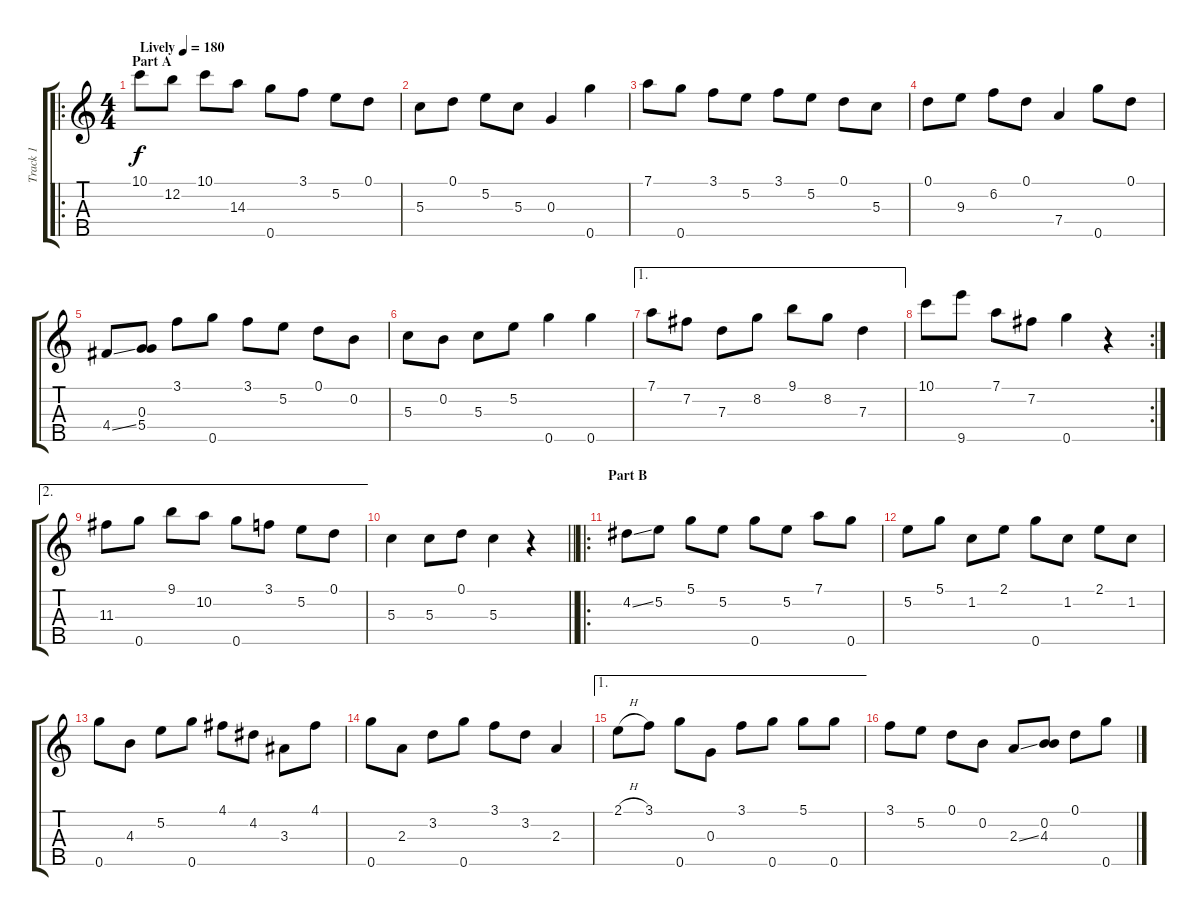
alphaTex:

\track ("Track 1" "Track 1") {instrument banjo}
\staff {score tabs}
\tuning (D4 B3 G3 D3 G4) {hide}
\displaytranspose 12
\ro
\ts (4 4)
\section ("" "Part A")
\tempo (180 "Lively")
\clef g2
\ks c
10.1.8{dy f instrument banjo} 12.2.8 10.1.8 14.3.8 0.5.8 3.1.8 5.2.8 0.1.8 |
5.3.8 0.1.8 5.2.8 5.3.8 0.3.4 0.5.4 |
7.1.8 0.5.8 3.1.8 5.2.8 3.1.8 5.2.8 0.1.8 5.3.8 |
0.1.8 9.3.8 6.2.8 0.1.8 7.4.4 0.5.8 0.1.8 |
4.4{ss}.8 (0.3 5.4).8 3.1.8 0.5.8 3.1.8 5.2.8 0.1.8 0.2.8 |
5.3.8 0.2.8 5.3.8 5.2.8 0.5.4 0.5.4 |
\ae 1
7.1.8 7.2.8 7.3.8 8.2.8 9.1.8 8.2.8 7.3.4 |
\rc 2
10.1.8 9.5.8 7.1.8 7.2.8 0.5.4 r.4 |
\ae 2
11.3.8 0.5.8 9.1.8 10.2.8 0.5.8 3.1.8 5.2.8 0.1.8 |
\barLineRight lightlight
5.3.4 5.3.8 0.1.8 5.3.4 r.4 |
\ro
\section ("" "Part B")
4.2{ss}.8 5.2.8 5.1.8 5.2.8 0.5.8 5.2.8 7.1.8 0.5.8 |
5.2.8 5.1.8 1.2.8 2.1.8 0.5.8 1.2.8 2.1.8 1.2.8 |
0.5.8 4.3.8 5.2.8 0.5.8 4.1.8 4.2.8 3.3.8 4.1.8 |
0.5.8 2.3.8 3.2.8 0.5.8 3.1.8 3.2.8 2.3.4 |
\ae 1
2.1{h}.8 3.1.8 0.5.8 0.3.8 3.1.8 0.5.8 5.1.8 0.5.8 |
3.1.8 5.2.8 0.1.8 0.2.8 2.3{ss}.8 (0.2 4.3).8 0.1.8 0.5.8
